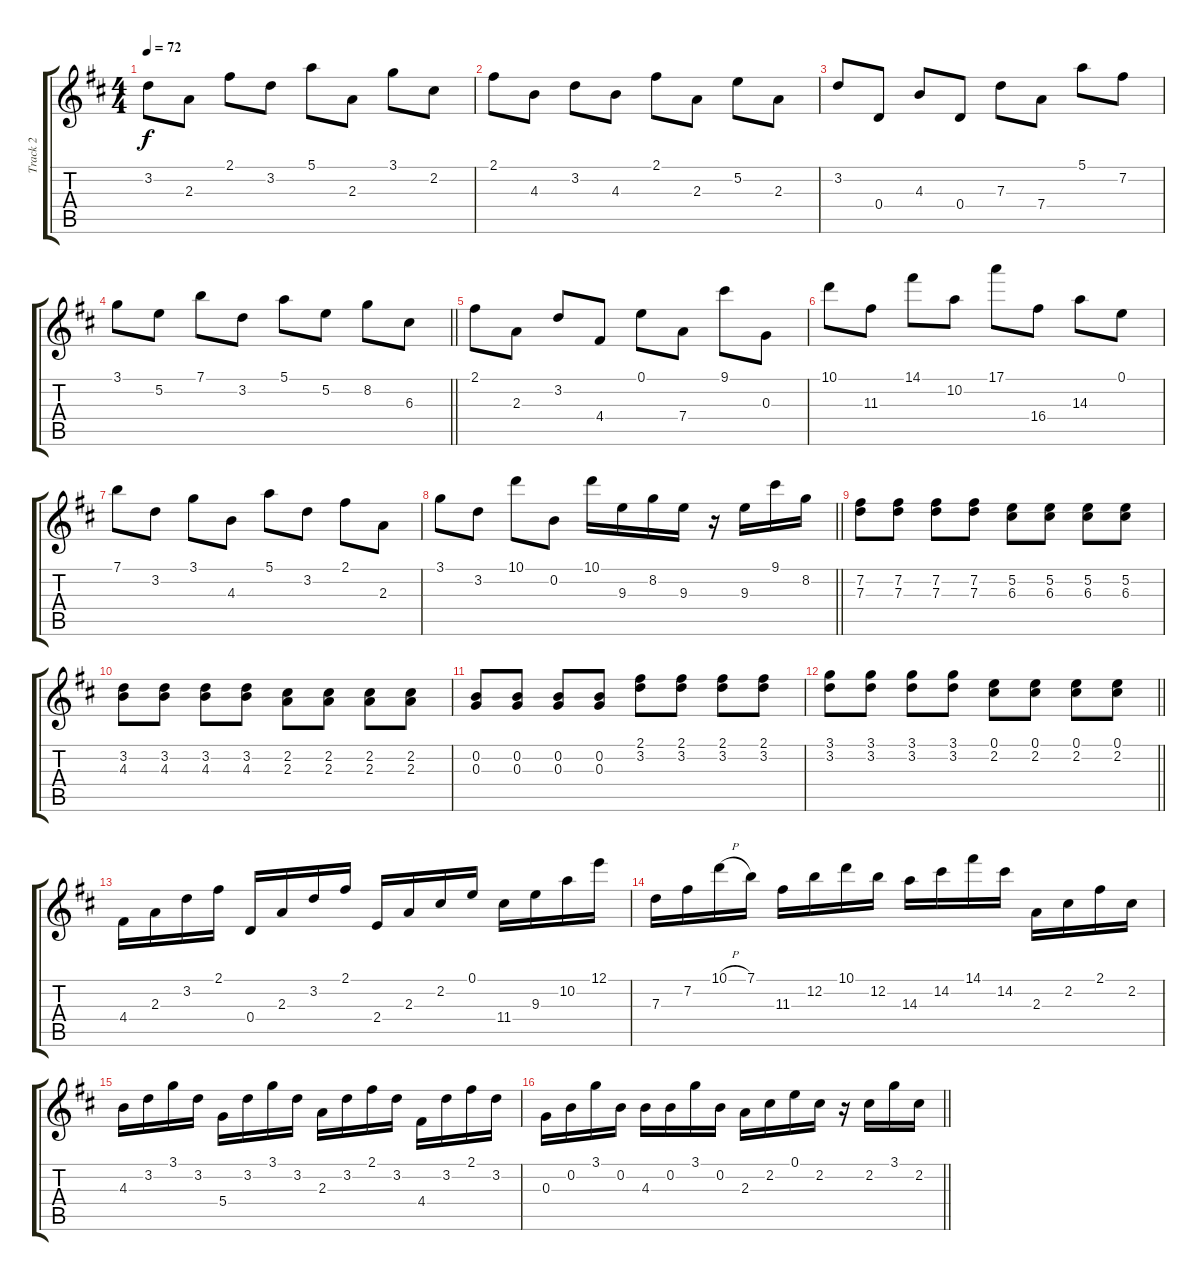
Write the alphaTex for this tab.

\track ("Track 2" "Track 2") {instrument electricguitarjazz}
\staff {score tabs}
\tuning (E4 B3 G3 D3 A2 E2) {hide}
\ts (4 4)
\tempo 72
\clef g2
\ks d
3.2.8{dy f} 2.3.8 2.1.8 3.2.8 5.1.8 2.3.8 3.1.8 2.2.8 |
2.1.8 4.3.8 3.2.8 4.3.8 2.1.8 2.3.8 5.2.8 2.3.8 |
3.2.8 0.4.8 4.3.8 0.4.8 7.3.8 7.4.8 5.1.8 7.2.8 |
\barLineRight lightlight
3.1.8 5.2.8 7.1.8 3.2.8 5.1.8 5.2.8 8.2.8 6.3.8 |
2.1.8 2.3.8 3.2.8 4.4.8 0.1.8 7.4.8 9.1.8 0.3.8 |
10.1.8 11.3.8 14.1.8 10.2.8 17.1.8 16.4.8 14.3.8 0.1.8 |
7.1.8 3.2.8 3.1.8 4.3.8 5.1.8 3.2.8 2.1.8 2.3.8 |
\barLineRight lightlight
3.1.8 3.2.8 10.1.8 0.2.8 10.1.16 9.3.16 8.2.16 9.3.16 r.16 9.3.16 9.1.16 8.2.16 |
(7.2 7.3).8 (7.2 7.3).8 (7.2 7.3).8 (7.2 7.3).8 (5.2 6.3).8 (5.2 6.3).8 (5.2 6.3).8 (5.2 6.3).8 |
(3.2 4.3).8 (3.2 4.3).8 (3.2 4.3).8 (3.2 4.3).8 (2.2 2.3).8 (2.2 2.3).8 (2.2 2.3).8 (2.2 2.3).8 |
(0.2 0.3).8 (0.2 0.3).8 (0.2 0.3).8 (0.2 0.3).8 (2.1 3.2).8 (2.1 3.2).8 (2.1 3.2).8 (2.1 3.2).8 |
\barLineRight lightlight
(3.1 3.2).8 (3.1 3.2).8 (3.1 3.2).8 (3.1 3.2).8 (0.1 2.2).8 (0.1 2.2).8 (0.1 2.2).8 (0.1 2.2).8 |
4.4.16 2.3.16 3.2.16 2.1.16 0.4.16 2.3.16 3.2.16 2.1.16 2.4.16 2.3.16 2.2.16 0.1.16 11.4.16 9.3.16 10.2.16 12.1.16 |
7.3.16 7.2.16 10.1{h}.16 7.1.16 11.3.16 12.2.16 10.1.16 12.2.16 14.3.16 14.2.16 14.1.16 14.2.16 2.3.16 2.2.16 2.1.16 2.2.16 |
4.3.16 3.2.16 3.1.16 3.2.16 5.4.16 3.2.16 3.1.16 3.2.16 2.3.16 3.2.16 2.1.16 3.2.16 4.4.16 3.2.16 2.1.16 3.2.16 |
\barLineRight lightlight
0.3.16 0.2.16 3.1.16 0.2.16 4.3.16 0.2.16 3.1.16 0.2.16 2.3.16 2.2.16 0.1.16 2.2.16 r.16 2.2.16 3.1.16 2.2.16
